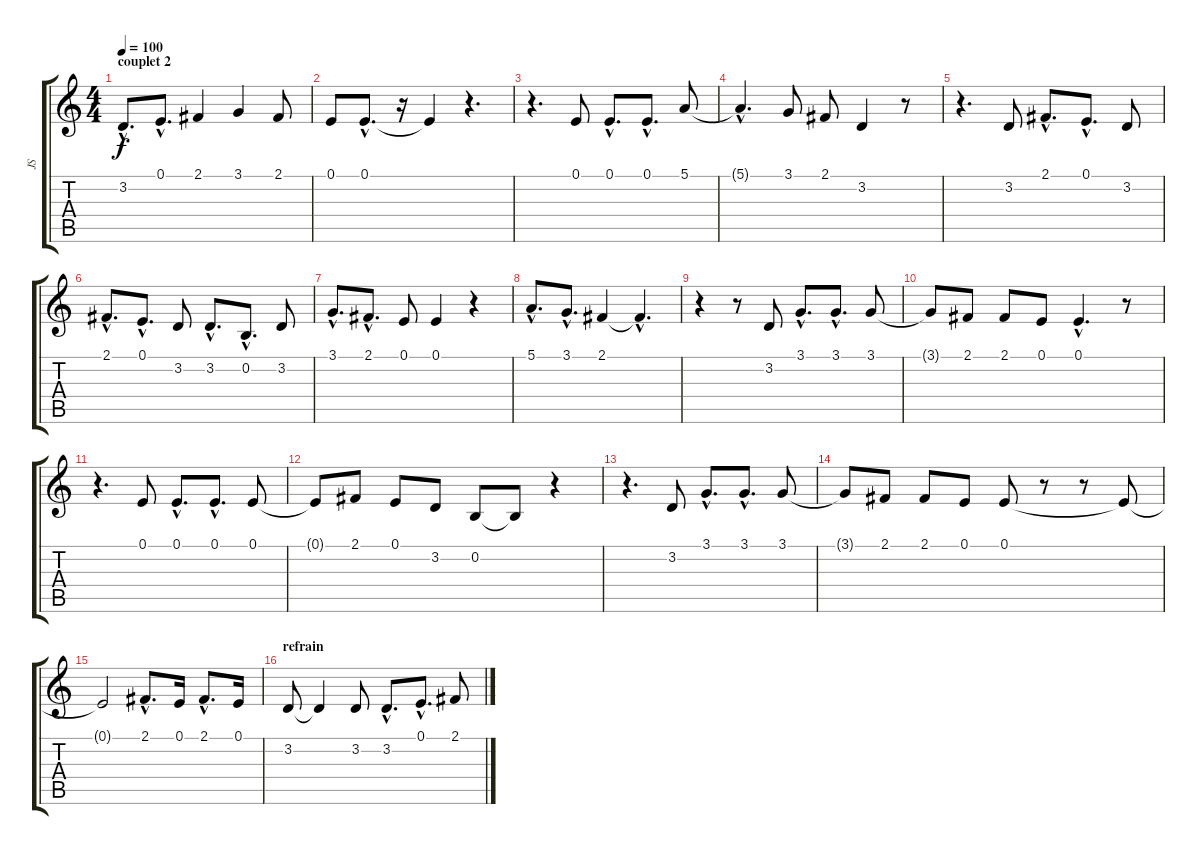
\track ("JS" "JS") {instrument violin}
\staff {score tabs}
\tuning (E4 B3 G3 D3 A2 E2) {hide}
\ts (4 4)
\section ("" "couplet 2")
\tempo 100
\clef g2
\ks c
3.2{hac}.8{d dy f} 0.1{hac}.8{d} 2.1.4 3.1.4 2.1.8 |
0.1.8 0.1{hac}.8{d} r.16 0.1{t}.4 r.4{d} |
r.4{d} 0.1.8 0.1{hac}.8{d} 0.1{hac}.8{d} 5.1.8 |
5.1{hac t}.4{d} 3.1.8 2.1.8 3.2.4 r.8 |
r.4{d} 3.2.8 2.1{hac}.8{d} 0.1{hac}.8{d} 3.2.8 |
2.1{hac}.8{d} 0.1{hac}.8{d} 3.2.8 3.2{hac}.8{d} 0.2{hac}.8{d} 3.2.8 |
3.1{hac}.8{d} 2.1{hac}.8{d} 0.1.8 0.1.4 r.4 |
5.1{hac}.8{d} 3.1{hac}.8{d} 2.1.4 2.1{hac t}.4{d} |
r.4 r.8 3.2.8 3.1{hac}.8{d} 3.1{hac}.8{d} 3.1.8 |
3.1{t}.8 2.1.8 2.1.8 0.1.8 0.1{hac}.4{d} r.8 |
r.4{d} 0.1.8 0.1{hac}.8{d} 0.1{hac}.8{d} 0.1.8 |
0.1{t}.8 2.1.8 0.1.8 3.2.8 0.2.8 0.2{t}.8 r.4 |
r.4{d} 3.2.8 3.1{hac}.8{d} 3.1{hac}.8{d} 3.1.8 |
3.1{t}.8 2.1.8 2.1.8 0.1.8 0.1.8 r.8 r.8 0.1{t}.8 |
0.1{t}.2 2.1{hac}.8{d} 0.1.16 2.1{hac}.8{d} 0.1.16 |
\section ("" "refrain")
3.2.8 3.2{t}.4 3.2.8 3.2{hac}.8{d} 0.1{hac}.8{d} 2.1.8
